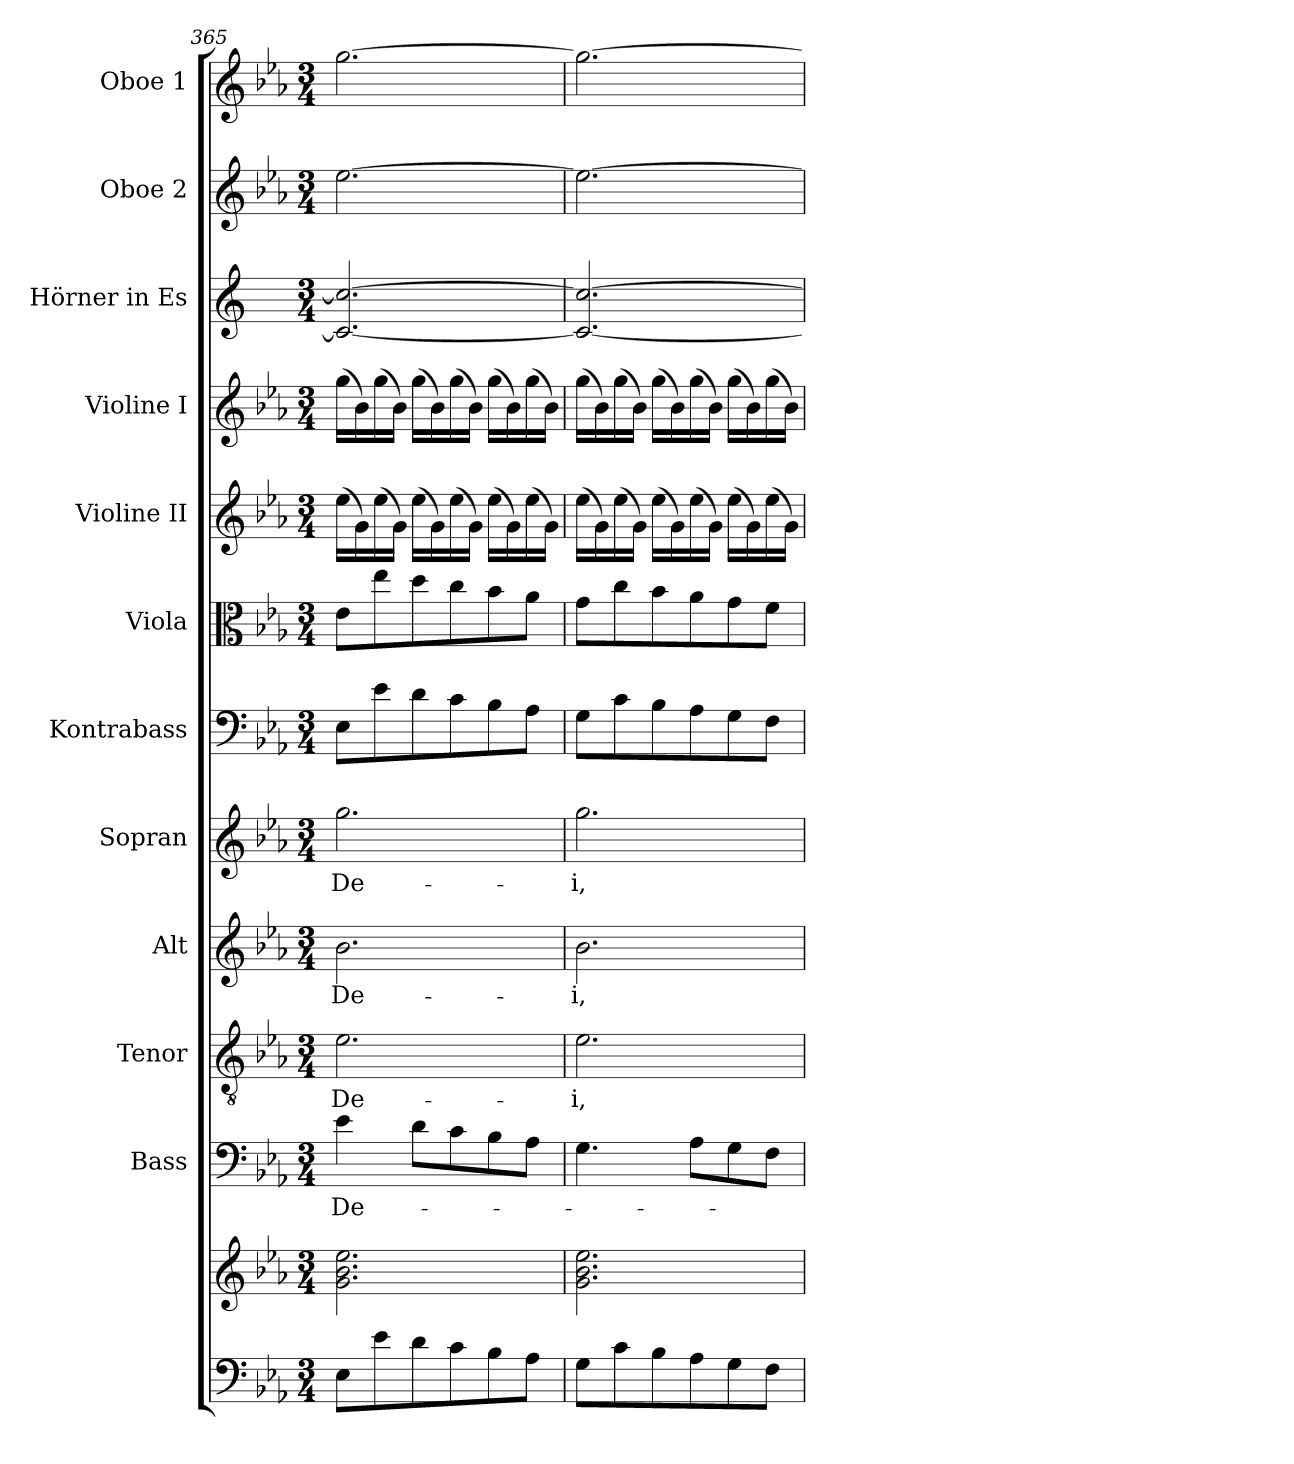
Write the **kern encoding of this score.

**kern	**kern	**kern	**text	**kern	**text	**kern	**text	**kern	**text	**kern	**kern	**kern	**kern	**kern	**kern	**kern
*part12	*part12	*part11	*part11	*part10	*part10	*part9	*part9	*part8	*part8	*part7	*part6	*part5	*part4	*part3	*part2	*part1
*staff13	*staff12	*staff11	*staff11	*staff10	*staff10	*staff9	*staff9	*staff8	*staff8	*staff7	*staff6	*staff5	*staff4	*staff3	*staff2	*staff1
*	*	*I"Bass	*	*I"Tenor	*	*I"Alt	*	*I"Sopran	*	*I"Kontrabass	*I"Viola	*I"Violine II	*I"Violine I	*I"Hörner in Es	*I"Oboe 2	*I"Oboe 1
*	*	*I'B.	*	*I'T.	*	*I'A.	*	*I'S.	*	*I'Kb.	*I'Vla.	*I'Vl. II	*I'Vl. I	*	*I'Ob. 2	*I'Ob. 1
*clefF4	*clefG2	*clefF4	*	*clefGv2	*	*clefG2	*	*clefG2	*	*clefF4	*clefC3	*clefG2	*clefG2	*clefG2	*clefG2	*clefG2
*	*	*	*	*	*	*	*	*	*	*ITrd7c12	*	*	*	*ITrd5c9	*	*
*k[b-e-a-]	*k[b-e-a-]	*k[b-e-a-]	*	*k[b-e-a-]	*	*k[b-e-a-]	*	*k[b-e-a-]	*	*k[b-e-a-]	*k[b-e-a-]	*k[b-e-a-]	*k[b-e-a-]	*k[b-e-a-]	*k[b-e-a-]	*k[b-e-a-]
*E-:	*E-:	*E-:	*	*E-:	*	*E-:	*	*E-:	*	*E-:	*E-:	*E-:	*E-:	*E-:	*E-:	*E-:
*M3/4	*M3/4	*M3/4	*	*M3/4	*	*M3/4	*	*M3/4	*	*M3/4	*M3/4	*M3/4	*M3/4	*M3/4	*M3/4	*M3/4
=365	=365	=365	=365	=365	=365	=365	=365	=365	=365	=365	=365	=365	=365	=365	=365	=365
!	!	!	!LO:LY:b	!	!LO:LY:b	!	!LO:LY:b	!	!LO:LY:b	!	!	!	!	!	!	!
8E-\L	2.g\ 2.b-\ 2.ee-\	4e-\	De-	2.e-\	De-	2.b-\	De-	2.gg\	De-	8EE-\L	8e-\L	(>16ee-\LL	(>16gg\LL	2.E-/_ 2.e-/_	[2.ee-\	[2.gg\
.	.	.	.	.	.	.	.	.	.	.	.	16g\)	16b-\)	.	.	.
8e-\	.	.	.	.	.	.	.	.	.	8E-\	8ee-\	(>16ee-\	(>16gg\	.	.	.
.	.	.	.	.	.	.	.	.	.	.	.	16g\JJ)	16b-\JJ)	.	.	.
8d\	.	8d\L	.	.	.	.	.	.	.	8D\	8dd\	(>16ee-\LL	(>16gg\LL	.	.	.
.	.	.	.	.	.	.	.	.	.	.	.	16g\)	16b-\)	.	.	.
8c\	.	8c\	.	.	.	.	.	.	.	8C\	8cc\	(>16ee-\	(>16gg\	.	.	.
.	.	.	.	.	.	.	.	.	.	.	.	16g\JJ)	16b-\JJ)	.	.	.
8B-\	.	8B-\	.	.	.	.	.	.	.	8BB-\	8b-\	(>16ee-\LL	(>16gg\LL	.	.	.
.	.	.	.	.	.	.	.	.	.	.	.	16g\)	16b-\)	.	.	.
8A-\J	.	8A-\J	.	.	.	.	.	.	.	8AA-\J	8a-\J	(>16ee-\	(>16gg\	.	.	.
.	.	.	.	.	.	.	.	.	.	.	.	16g\JJ)	16b-\JJ)	.	.	.
=366	=366	=366	=366	=366	=366	=366	=366	=366	=366	=366	=366	=366	=366	=366	=366	=366
!	!	!	!	!	!LO:LY:b	!	!LO:LY:b	!	!LO:LY:b	!	!	!	!	!	!	!
8G\L	2.g\ 2.b-\ 2.ee-\	4.G\	.	2.e-\	-i,	2.b-\	-i,	2.gg\	-i,	8GG\L	8g\L	(>16ee-\LL	(>16gg\LL	2.E-/_ 2.e-/_	2.ee-\_	2.gg\_
.	.	.	.	.	.	.	.	.	.	.	.	16g\)	16b-\)	.	.	.
8c\	.	.	.	.	.	.	.	.	.	8C\	8cc\	(>16ee-\	(>16gg\	.	.	.
.	.	.	.	.	.	.	.	.	.	.	.	16g\JJ)	16b-\JJ)	.	.	.
8B-\	.	.	.	.	.	.	.	.	.	8BB-\	8b-\	(>16ee-\LL	(>16gg\LL	.	.	.
.	.	.	.	.	.	.	.	.	.	.	.	16g\)	16b-\)	.	.	.
8A-\	.	8A-\L	.	.	.	.	.	.	.	8AA-\	8a-\	(>16ee-\	(>16gg\	.	.	.
.	.	.	.	.	.	.	.	.	.	.	.	16g\JJ)	16b-\JJ)	.	.	.
8G\	.	8G\	.	.	.	.	.	.	.	8GG\	8g\	(>16ee-\LL	(>16gg\LL	.	.	.
.	.	.	.	.	.	.	.	.	.	.	.	16g\)	16b-\)	.	.	.
8F\J	.	8F\J	.	.	.	.	.	.	.	8FF\J	8f\J	(>16ee-\	(>16gg\	.	.	.
.	.	.	.	.	.	.	.	.	.	.	.	16g\JJ)	16b-\JJ)	.	.	.
=	=	=	=	=	=	=	=	=	=	=	=	=	=	=	=	=
*-	*-	*-	*-	*-	*-	*-	*-	*-	*-	*-	*-	*-	*-	*-	*-	*-
